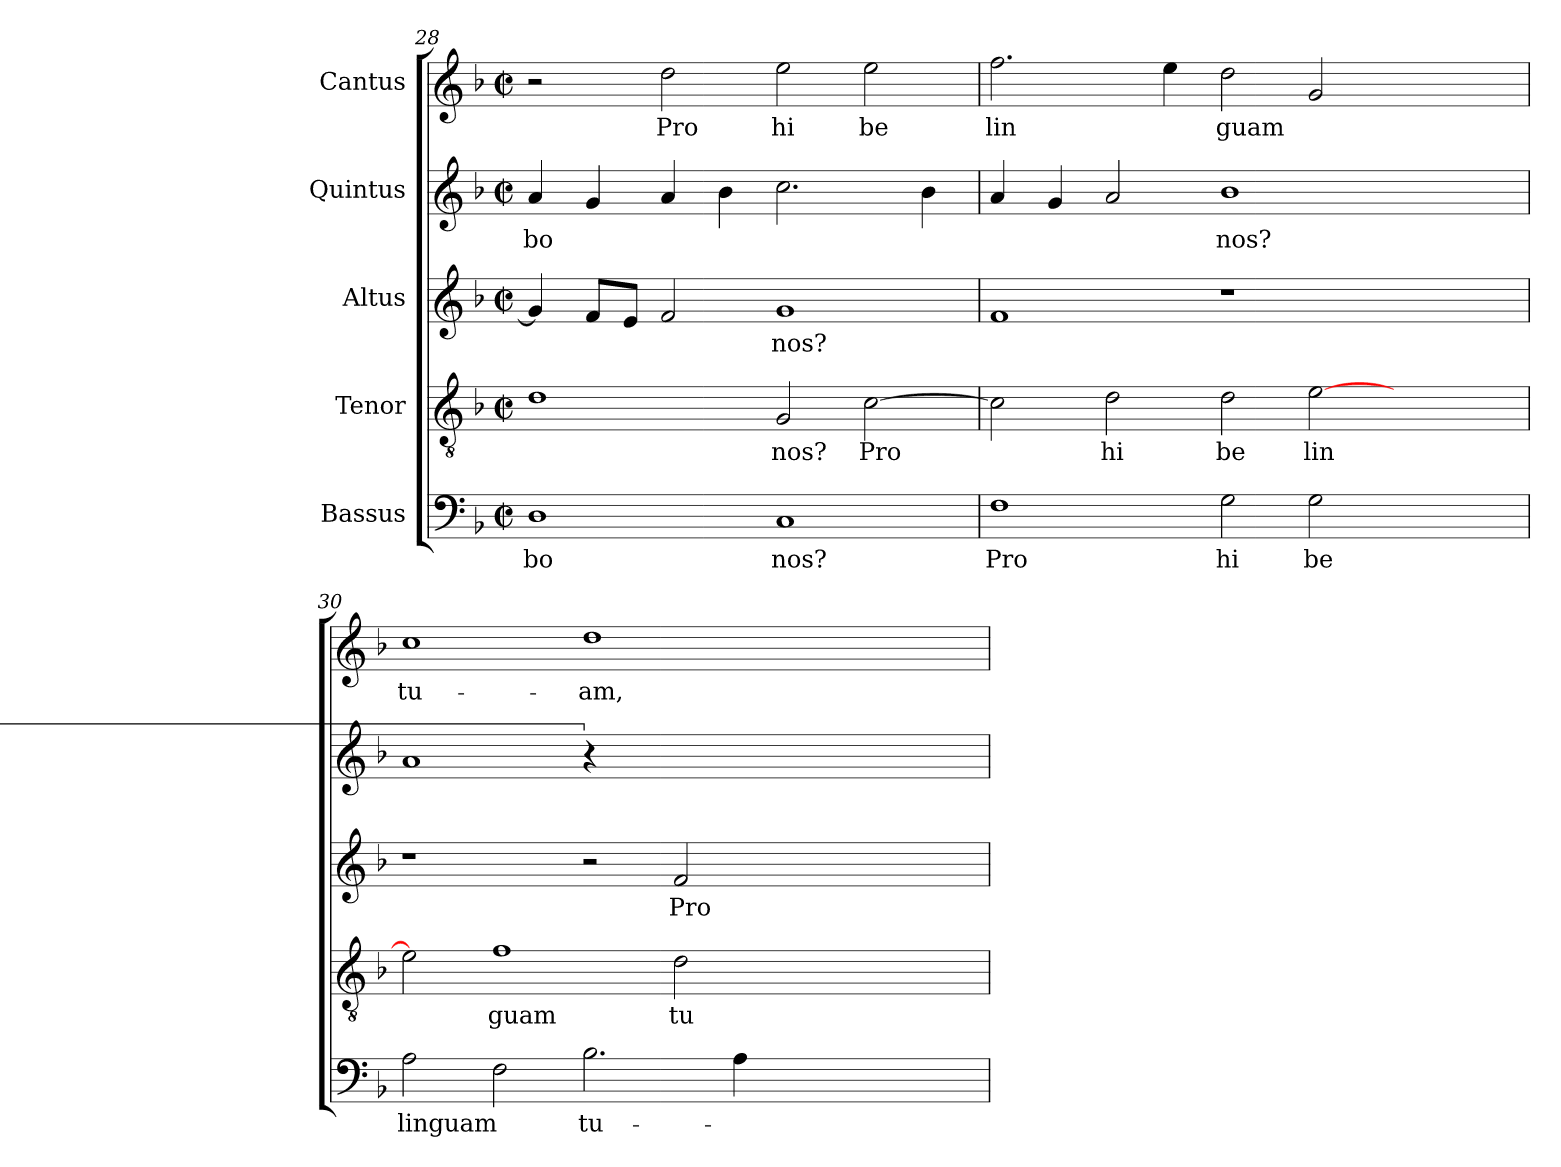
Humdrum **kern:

**kern	**text	**kern	**text	**kern	**text	**kern	**text	**kern	**text
*part5	*part5	*part4	*part4	*part3	*part3	*part2	*part2	*part1	*part1
*staff5	*staff5	*staff4	*staff4	*staff3	*staff3	*staff2	*staff2	*staff1	*staff1
*I"Bassus	*	*I"Tenor	*	*I"Altus	*	*I"Quintus	*	*I"Cantus	*
*clefF4	*	*clefGv2	*	*clefG2	*	*clefG2	*	*clefG2	*
*k[b-]	*	*k[b-]	*	*k[b-]	*	*k[b-]	*	*k[b-]	*
*F:	*	*F:	*	*F:	*	*F:	*	*F:	*
*M2/2	*	*M2/2	*	*M2/2	*	*M2/2	*	*M2/2	*
*met(c|)	*	*met(c|)	*	*met(c|)	*	*met(c|)	*	*met(c|)	*
=28	=28	=28	=28	=28	=28	=28	=28	=28	=28
!	!LO:LY:b:cj	!	!	!	!	!	!LO:LY:b:cj	!	!
1D	bo	1d	.	4g/]	.	4a/	bo	2r	.
.	.	.	.	8f/L	.	4g/	.	.	.
.	.	.	.	8e/J	.	.	.	.	.
!	!	!	!	!	!	!	!	!	!LO:LY:b:cj
.	.	.	.	2f/	.	4a/	.	2dd\	Pro
.	.	.	.	.	.	4b-\	.	.	.
!	!LO:LY:b:cj	!	!LO:LY:b:cj	!	!LO:LY:b	!	!	!	!LO:LY:b:cj
1C	nos?	2G/	nos?	1g	-nos?	2.cc\	.	2ee\	hi
!	!	!	!LO:LY:b	!	!	!	!	!	!LO:LY:b:cj
.	.	[>2c\	Pro	.	.	.	.	2ee\	be
.	.	.	.	.	.	4b-\	.	.	.
=29	=29	=29	=29	=29	=29	=29	=29	=29	=29
!	!LO:LY:b:cj	!	!	!	!	!	!	!	!LO:LY:b
1F	Pro	2c\]	.	1f	.	4a/	.	2.ff\	lin
.	.	.	.	.	.	4g/	.	.	.
!	!	!	!LO:LY:b:cj	!	!	!	!	!	!
.	.	2d\	hi	.	.	2a/	.	.	.
.	.	.	.	.	.	.	.	4ee\	.
!	!LO:LY:b:cj	!	!LO:LY:b:cj	!LO:N:vis=1	!	!	!LO:LY:b	!	!LO:LY:b
2G\	hi	2d\	be	0r	.	1b-	nos?	2dd\	guam
!	!LO:LY:b:cj	!	!LO:LY:b	!	!	!	!	!	!
2G\	be	[>2e\	lin	.	.	.	.	2g/	.
1ryy	.	1ryy	.	.	.	1ryy	.	1ryy	.
!!LO:LB:g=z
=30	=30	=30	=30	=30	=30	=30	=30	=30	=30
!	!LO:LY:b	!	!	!	!	!	!	!	!LO:LY:b:cj
2A\	linguam	2e\]	.	1r	.	1a	.	1cc	tu-
!	!	!	!LO:LY:b:cj	!	!	!	!	!	!
2F\	.	1f	guam	.	.	.	.	.	.
!	!LO:LY:b:cj	!	!	!	!	!LO:N:vis=1	!	!	!LO:LY:b:cj
2.B-\	tu-	.	.	2r	.	4%9r	.	1dd	-am,
!	!	!	!LO:LY:b:cj	!	!LO:LY:b:cj	!	!	!	!
.	.	2d\	tu	2f/	Pro	.	.	.	.
4A\	.	.	.	.	.	.	.	.	.
1ryy	.	1ryy	.	1ryy	.	.	.	1ryy	.
4ryy	.	4ryy	.	4ryy	.	.	.	4ryy	.
=	=	=	=	=	=	=	=	=	=
*-	*-	*-	*-	*-	*-	*-	*-	*-	*-
